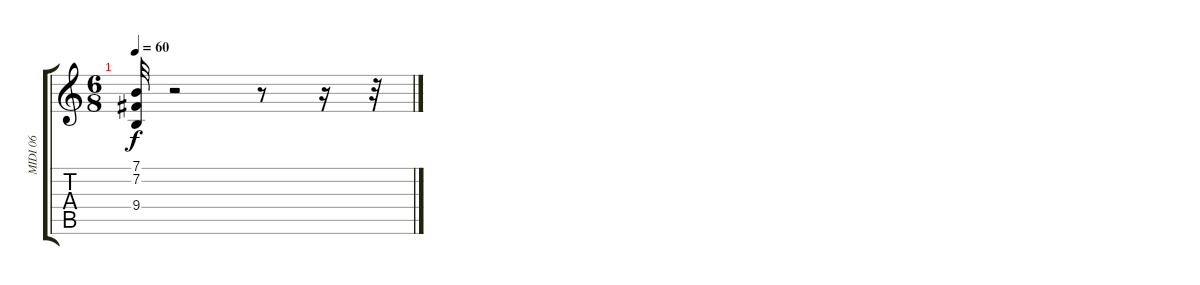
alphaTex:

\track ("MIDI 06" "MIDI 06") {instrument stringensemble1}
\staff {score tabs}
\tuning (E4 B3 G3 D3 A2 E2) {hide}
\ts (6 8)
\tempo 60
\clef g2
\ks c
(7.1{t} 7.2{t} 9.4{t}).32{dy f} r.2 r.8 r.16 r.32
